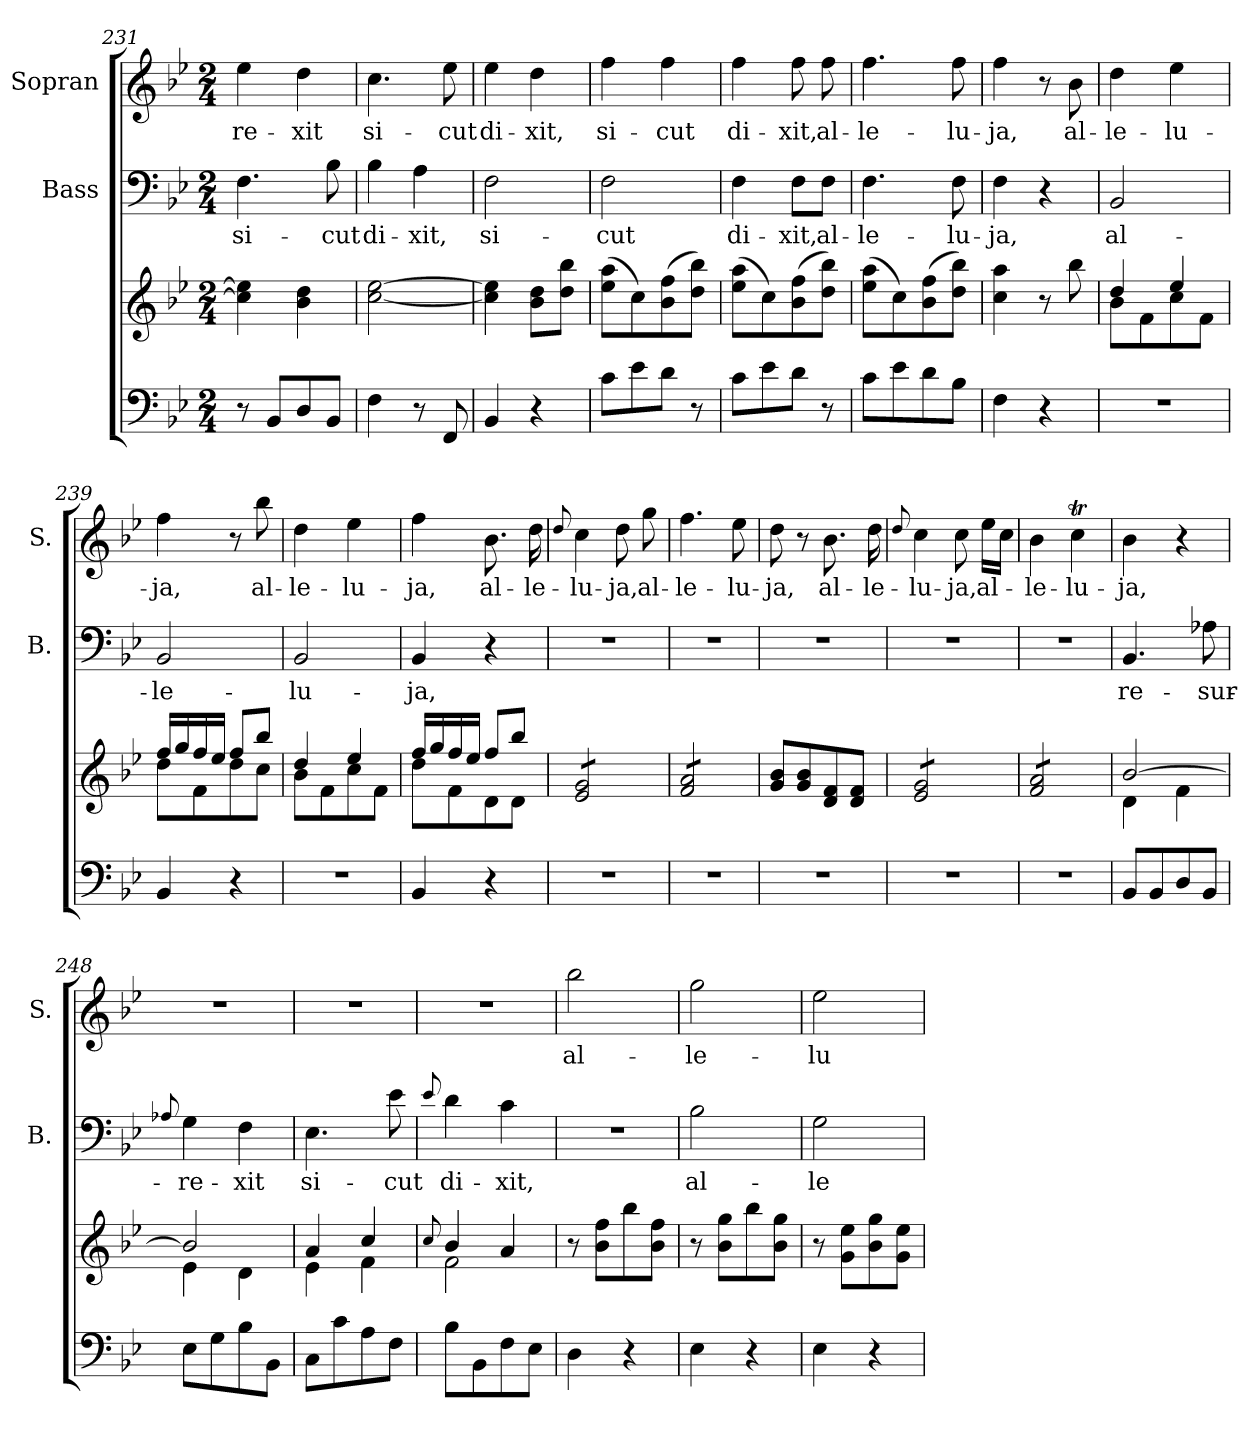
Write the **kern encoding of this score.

**kern	**kern	**kern	**text	**kern	**text
*part3	*part3	*part2	*part2	*part1	*part1
*staff4	*staff3	*staff2	*staff2	*staff1	*staff1
*	*	*I"Bass	*	*I"Sopran	*
*	*	*I'B.	*	*I'S.	*
!!LO:PB:g=z
*clefF4	*clefG2	*clefF4	*	*clefG2	*
*k[b-e-]	*k[b-e-]	*k[b-e-]	*	*k[b-e-]	*
*B-:	*B-:	*B-:	*	*B-:	*
*M2/4	*M2/4	*M2/4	*	*M2/4	*
=231	=231	=231	=231	=231	=231
!	!	!	!LO:LY:b	!	!LO:LY:b
8r	4cc\] 4ee-\]	4.F\	si-	4ee-\	-re-
8BB-/L	.	.	.	.	.
!	!	!	!	!	!LO:LY:b
8D/	4b-\ 4dd\	.	.	4dd\	-xit
!	!	!	!LO:LY:b	!	!
8BB-/J	.	8B-\	-cut	.	.
=232	=232	=232	=232	=232	=232
!	!	!	!LO:LY:b	!	!LO:LY:b
4F\	[2cc\ [2ee-\	4B-\	di-	4.cc\	si-
!	!	!	!LO:LY:b	!	!
8r	.	4A\	-xit,	.	.
!	!	!	!	!	!LO:LY:b
8FF/	.	.	.	8ee-\	-cut
=233	=233	=233	=233	=233	=233
!	!	!	!LO:LY:b	!	!LO:LY:b
4BB-/	4cc\] 4ee-\]	2F\	si-	4ee-\	di-
!	!	!	!	!	!LO:LY:b
4r	8b-\ 8dd\L	.	.	4dd\	-xit,
.	8dd\ 8bb-\J	.	.	.	.
=234	=234	=234	=234	=234	=234
!	!	!	!LO:LY:b	!	!LO:LY:b
8c\L	(>8ee-\ 8aa\L	2F\	-cut	4ff\	si-
8e-\	8cc\)	.	.	.	.
!	!	!	!	!	!LO:LY:b
8d\J	(>8b-\ 8ff\	.	.	4ff\	-cut
8r	8dd\ 8bb-\J)	.	.	.	.
=235	=235	=235	=235	=235	=235
!	!	!	!LO:LY:b	!	!LO:LY:b
8c\L	(>8ee-\ 8aa\L	4F\	di-	4ff\	di-
8e-\	8cc\)	.	.	.	.
!	!	!	!LO:LY:b	!	!LO:LY:b
8d\J	(>8b-\ 8ff\	8F\L	-xit,	8ff\	-xit,
!	!	!	!LO:LY:b	!	!LO:LY:b
8r	8dd\ 8bb-\J)	8F\J	al-	8ff\	al-
=236	=236	=236	=236	=236	=236
!	!	!	!LO:LY:b	!	!LO:LY:b
8c\L	(>8ee-\ 8aa\L	4.F\	-le-	4.ff\	-le-
8e-\	8cc\)	.	.	.	.
8d\	(>8b-\ 8ff\	.	.	.	.
!	!	!	!LO:LY:b	!	!LO:LY:b
8B-\J	8dd\ 8bb-\J)	8F\	-lu-	8ff\	-lu-
=237	=237	=237	=237	=237	=237
!	!	!	!LO:LY:b	!	!LO:LY:b
4F\	4cc\ 4aa\	4F\	-ja,	4ff\	-ja,
4r	8r	4r	.	8r	.
!	!	!	!	!	!LO:LY:b
.	8bb-\	.	.	8b-\	al-
=238	=238	=238	=238	=238	=238
*	*^	*	*	*	*
!	!	!	!	!LO:LY:b	!	!LO:LY:b
2r	4dd/	8b-\L	2BB-/	al-	4dd\	-le-
.	.	8f\	.	.	.	.
!	!	!	!	!	!	!LO:LY:b
.	4ee-/	8cc\	.	.	4ee-\	-lu-
.	.	8f\J	.	.	.	.
=239	=239	=239	=239	=239	=239	=239
!	!	!	!	!LO:LY:b	!	!LO:LY:b
4BB-/	16ff/LL	8dd\L	2BB-/	-le-	4ff\	-ja,
.	16gg/	.	.	.	.	.
.	16ff/	8f\	.	.	.	.
.	16ee-/JJ	.	.	.	.	.
4r	8ff/L	8dd\	.	.	8r	.
!	!	!	!	!	!	!LO:LY:b
.	8bb-/J	8cc\J	.	.	8bb-\	al-
!!LO:LB:g=z
=240	=240	=240	=240	=240	=240	=240
!	!	!	!	!LO:LY:b	!	!LO:LY:b
2r	4dd/	8b-\L	2BB-/	-lu-	4dd\	-le-
.	.	8f\	.	.	.	.
!	!	!	!	!	!	!LO:LY:b
.	4ee-/	8cc\	.	.	4ee-\	-lu-
.	.	8f\J	.	.	.	.
=241	=241	=241	=241	=241	=241	=241
!	!	!	!	!LO:LY:b	!	!LO:LY:b
4BB-/	16ff/LL	8dd\L	4BB-/	-ja,	4ff\	-ja,
.	16gg/	.	.	.	.	.
.	16ff/	8f\	.	.	.	.
.	16ee-/JJ	.	.	.	.	.
!	!	!	!	!	!	!LO:LY:b
4r	8ff/L	8d\	4r	.	8.b-\	al-
.	8bb-/J	8d\J	.	.	.	.
!	!	!	!	!	!	!LO:LY:b
.	.	.	.	.	16dd\	-le-
*	*v	*v	*	*	*	*
=242	=242	=242	=242	=242	=242
.	.	.	.	8qqdd/	.
!	!	!	!	!	!LO:LY:b
*	*tremolo	*	*	*	*
2r	8e-/ 8g/L	2r	.	4cc\	-lu-
.	8e-/ 8g/	.	.	.	.
!	!	!	!	!	!LO:LY:b
.	8e-/ 8g/	.	.	8dd\	-ja,
!	!	!	!	!	!LO:LY:b
.	8e-/ 8g/J	.	.	8gg\	al-
=243	=243	=243	=243	=243	=243
!	!	!	!	!	!LO:LY:b
2r	8f/ 8a/L	2r	.	4.ff\	-le-
.	8f/ 8a/	.	.	.	.
.	8f/ 8a/	.	.	.	.
!	!	!	!	!	!LO:LY:b
.	8f/ 8a/J	.	.	8ee-\	-lu-
*	*Xtremolo	*	*	*	*
=244	=244	=244	=244	=244	=244
!	!	!	!	!	!LO:LY:b
2r	8g/ 8b-/L	2r	.	8dd\	-ja,
.	8g/ 8b-/	.	.	8r	.
!	!	!	!	!	!LO:LY:b
.	8d/ 8f/	.	.	8.b-\	al-
.	8d/ 8f/J	.	.	.	.
!	!	!	!	!	!LO:LY:b
.	.	.	.	16dd\	-le-
=245	=245	=245	=245	=245	=245
.	.	.	.	8qqdd/	.
!	!	!	!	!	!LO:LY:b
*	*tremolo	*	*	*	*
2r	8e-/ 8g/L	2r	.	4cc\	-lu-
.	8e-/ 8g/	.	.	.	.
!	!	!	!	!	!LO:LY:b
.	8e-/ 8g/	.	.	8cc\	-ja,
!	!	!	!	!	!LO:LY:b
.	8e-/ 8g/J	.	.	16ee-\LL	al-
.	.	.	.	16cc\JJ	.
=246	=246	=246	=246	=246	=246
!	!	!	!	!	!LO:LY:b
2r	8f/ 8a/L	2r	.	4b-\	-le-
.	8f/ 8a/	.	.	.	.
!	!	!	!	!	!LO:LY:b
.	8f/ 8a/	.	.	4ccT\	-lu-
.	8f/ 8a/J	.	.	.	.
*	*Xtremolo	*	*	*	*
=247	=247	=247	=247	=247	=247
*	*^	*	*	*	*
!	!	!	!	!LO:LY:b	!	!LO:LY:b
8BB-/L	[>2b-/	4d\	4.BB-/	re-	4b-\	-ja,
8BB-/	.	.	.	.	.	.
8D/	.	4f\	.	.	4r	.
!	!	!	!	!LO:LY:b	!	!
8BB-/J	.	.	8A-X\	-sur-	.	.
!!LO:LB:g=z
=248	=248	=248	=248	=248	=248	=248
.	.	.	8qqA-X/	.	.	.
!	!	!	!	!LO:LY:b	!	!
8E-\L	2b-/]	4e-\	4G\	-re-	2r	.
8G\	.	.	.	.	.	.
!	!	!	!	!LO:LY:b	!	!
8B-\	.	4d\	4F\	-xit	.	.
8BB-\J	.	.	.	.	.	.
=249	=249	=249	=249	=249	=249	=249
!	!	!	!	!LO:LY:b	!	!
8C\L	4a/	4e-\	4.E-\	si-	2r	.
8c\	.	.	.	.	.	.
8A\	4cc/	4f\	.	.	.	.
!	!	!	!	!LO:LY:b	!	!
8F\J	.	.	8e-\	-cut	.	.
=250	=250	=250	=250	=250	=250	=250
.	8qqcc/	.	8qqe-/	.	.	.
!	!	!	!	!LO:LY:b	!	!
8B-\L	4b-/	2f\	4d\	di-	2r	.
8BB-\	.	.	.	.	.	.
!	!	!	!	!LO:LY:b	!	!
8F\	4a/	.	4c\	-xit,	.	.
8E-\J	.	.	.	.	.	.
*	*v	*v	*	*	*	*
=251	=251	=251	=251	=251	=251
!	!	!	!	!	!LO:LY:b
4D\	8r	2r	.	2bb-\	al-
.	8b-\ 8ff\L	.	.	.	.
4r	8bb-\	.	.	.	.
.	8b-\ 8ff\J	.	.	.	.
=252	=252	=252	=252	=252	=252
!	!	!	!LO:LY:b	!	!LO:LY:b
4E-\	8r	2B-\	al-	2gg\	-le-
.	8b-\ 8gg\L	.	.	.	.
4r	8bb-\	.	.	.	.
.	8b-\ 8gg\J	.	.	.	.
=253	=253	=253	=253	=253	=253
!	!	!	!LO:LY:b	!	!LO:LY:b
4E-\	8r	2G\	-le-	2ee-\	-lu-
.	8g\ 8ee-\L	.	.	.	.
4r	8b-\ 8gg\	.	.	.	.
.	8g\ 8ee-\J	.	.	.	.
=	=	=	=	=	=
*-	*-	*-	*-	*-	*-
